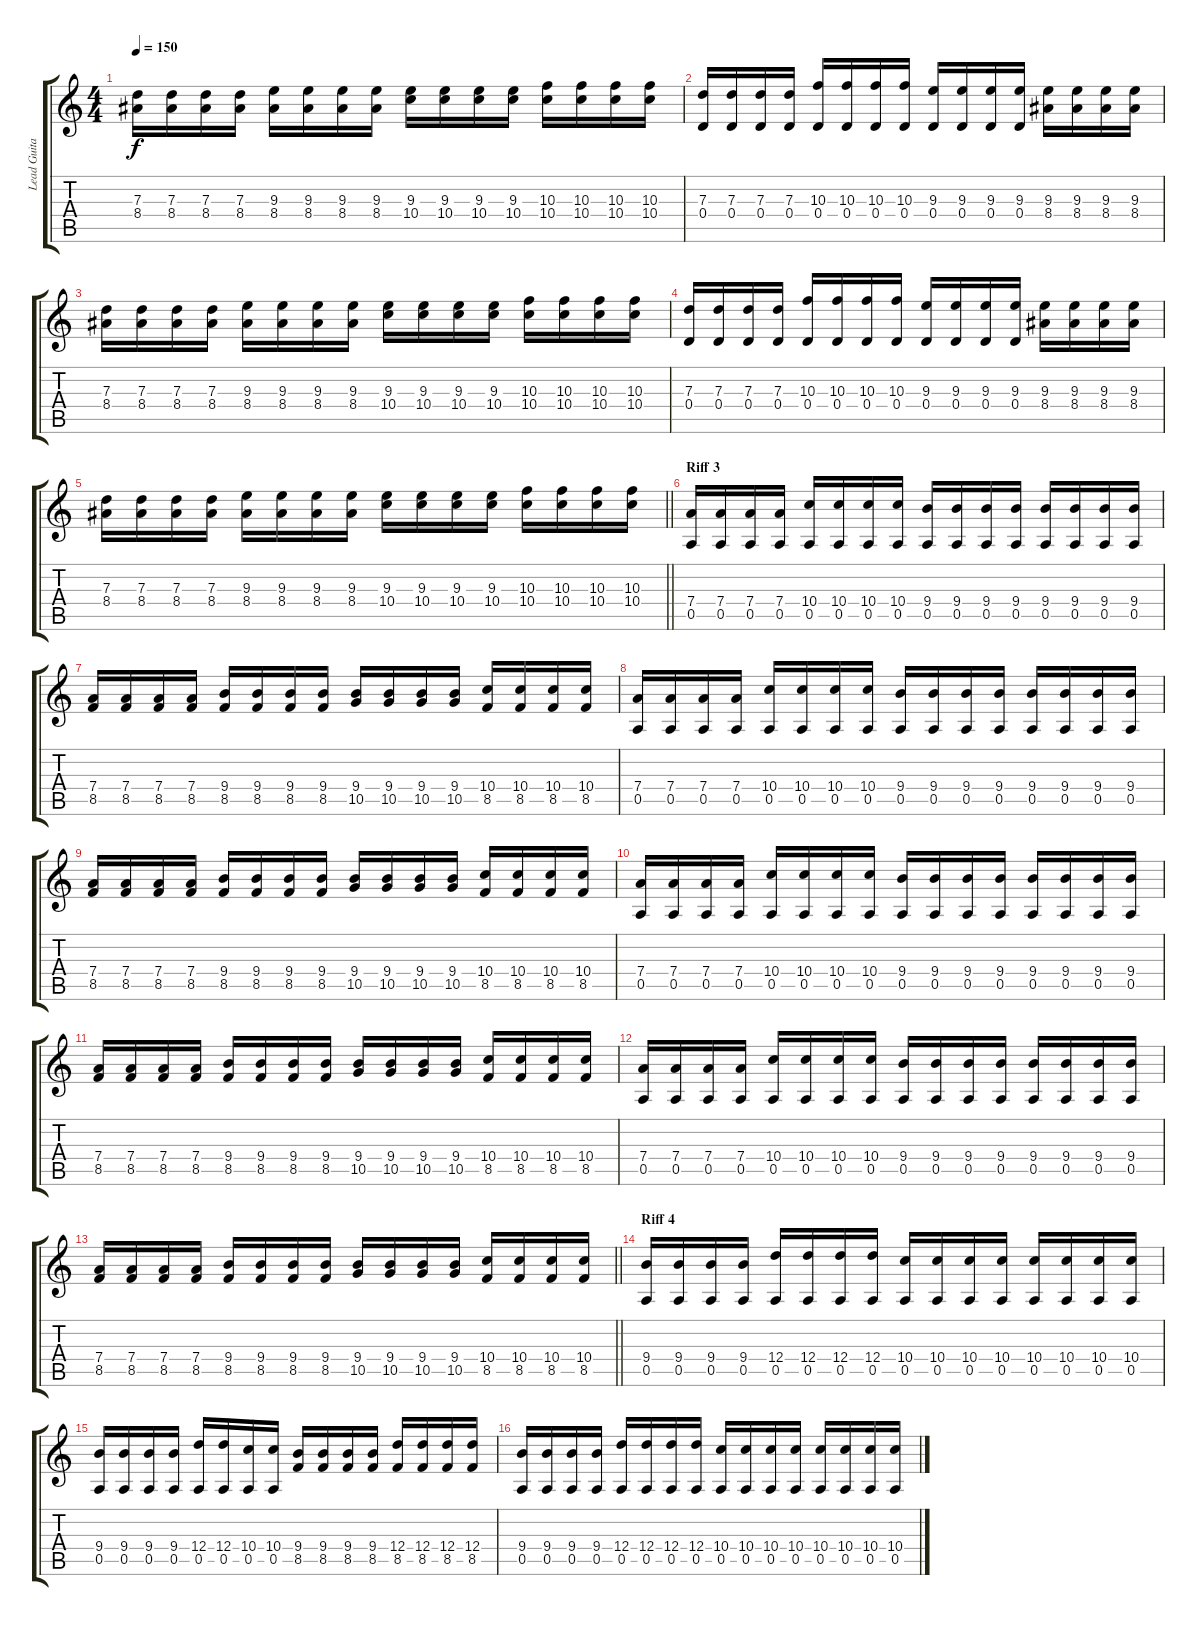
\track ("Lead Guitar" "Lead Guita") {instrument overdrivenguitar}
\staff {score tabs}
\tuning (E4 B3 G3 D3 A2 E2) {hide}
\ts (4 4)
\tempo 150
\clef g2
\ks c
(7.3 8.4).16{dy f} (7.3 8.4).16 (7.3 8.4).16 (7.3 8.4).16 (9.3 8.4).16 (9.3 8.4).16 (9.3 8.4).16 (9.3 8.4).16 (9.3 10.4).16 (9.3 10.4).16 (9.3 10.4).16 (9.3 10.4).16 (10.3 10.4).16 (10.3 10.4).16 (10.3 10.4).16 (10.3 10.4).16 |
(7.3 0.4).16 (7.3 0.4).16 (7.3 0.4).16 (7.3 0.4).16 (10.3 0.4).16 (10.3 0.4).16 (10.3 0.4).16 (10.3 0.4).16 (9.3 0.4).16 (9.3 0.4).16 (9.3 0.4).16 (9.3 0.4).16 (9.3 8.4).16 (9.3 8.4).16 (9.3 8.4).16 (9.3 8.4).16 |
(7.3 8.4).16 (7.3 8.4).16 (7.3 8.4).16 (7.3 8.4).16 (9.3 8.4).16 (9.3 8.4).16 (9.3 8.4).16 (9.3 8.4).16 (9.3 10.4).16 (9.3 10.4).16 (9.3 10.4).16 (9.3 10.4).16 (10.3 10.4).16 (10.3 10.4).16 (10.3 10.4).16 (10.3 10.4).16 |
(7.3 0.4).16 (7.3 0.4).16 (7.3 0.4).16 (7.3 0.4).16 (10.3 0.4).16 (10.3 0.4).16 (10.3 0.4).16 (10.3 0.4).16 (9.3 0.4).16 (9.3 0.4).16 (9.3 0.4).16 (9.3 0.4).16 (9.3 8.4).16 (9.3 8.4).16 (9.3 8.4).16 (9.3 8.4).16 |
\barLineRight lightlight
(7.3 8.4).16 (7.3 8.4).16 (7.3 8.4).16 (7.3 8.4).16 (9.3 8.4).16 (9.3 8.4).16 (9.3 8.4).16 (9.3 8.4).16 (9.3 10.4).16 (9.3 10.4).16 (9.3 10.4).16 (9.3 10.4).16 (10.3 10.4).16 (10.3 10.4).16 (10.3 10.4).16 (10.3 10.4).16 |
\section ("" "Riff 3")
(7.4 0.5).16 (7.4 0.5).16 (7.4 0.5).16 (7.4 0.5).16 (10.4 0.5).16 (10.4 0.5).16 (10.4 0.5).16 (10.4 0.5).16 (9.4 0.5).16 (9.4 0.5).16 (9.4 0.5).16 (9.4 0.5).16 (9.4 0.5).16 (9.4 0.5).16 (9.4 0.5).16 (9.4 0.5).16 |
(7.4 8.5).16 (7.4 8.5).16 (7.4 8.5).16 (7.4 8.5).16 (9.4 8.5).16 (9.4 8.5).16 (9.4 8.5).16 (9.4 8.5).16 (9.4 10.5).16 (9.4 10.5).16 (9.4 10.5).16 (9.4 10.5).16 (10.4 8.5).16 (10.4 8.5).16 (10.4 8.5).16 (10.4 8.5).16 |
(7.4 0.5).16 (7.4 0.5).16 (7.4 0.5).16 (7.4 0.5).16 (10.4 0.5).16 (10.4 0.5).16 (10.4 0.5).16 (10.4 0.5).16 (9.4 0.5).16 (9.4 0.5).16 (9.4 0.5).16 (9.4 0.5).16 (9.4 0.5).16 (9.4 0.5).16 (9.4 0.5).16 (9.4 0.5).16 |
(7.4 8.5).16 (7.4 8.5).16 (7.4 8.5).16 (7.4 8.5).16 (9.4 8.5).16 (9.4 8.5).16 (9.4 8.5).16 (9.4 8.5).16 (9.4 10.5).16 (9.4 10.5).16 (9.4 10.5).16 (9.4 10.5).16 (10.4 8.5).16 (10.4 8.5).16 (10.4 8.5).16 (10.4 8.5).16 |
(7.4 0.5).16 (7.4 0.5).16 (7.4 0.5).16 (7.4 0.5).16 (10.4 0.5).16 (10.4 0.5).16 (10.4 0.5).16 (10.4 0.5).16 (9.4 0.5).16 (9.4 0.5).16 (9.4 0.5).16 (9.4 0.5).16 (9.4 0.5).16 (9.4 0.5).16 (9.4 0.5).16 (9.4 0.5).16 |
(7.4 8.5).16 (7.4 8.5).16 (7.4 8.5).16 (7.4 8.5).16 (9.4 8.5).16 (9.4 8.5).16 (9.4 8.5).16 (9.4 8.5).16 (9.4 10.5).16 (9.4 10.5).16 (9.4 10.5).16 (9.4 10.5).16 (10.4 8.5).16 (10.4 8.5).16 (10.4 8.5).16 (10.4 8.5).16 |
(7.4 0.5).16 (7.4 0.5).16 (7.4 0.5).16 (7.4 0.5).16 (10.4 0.5).16 (10.4 0.5).16 (10.4 0.5).16 (10.4 0.5).16 (9.4 0.5).16 (9.4 0.5).16 (9.4 0.5).16 (9.4 0.5).16 (9.4 0.5).16 (9.4 0.5).16 (9.4 0.5).16 (9.4 0.5).16 |
\barLineRight lightlight
(7.4 8.5).16 (7.4 8.5).16 (7.4 8.5).16 (7.4 8.5).16 (9.4 8.5).16 (9.4 8.5).16 (9.4 8.5).16 (9.4 8.5).16 (9.4 10.5).16 (9.4 10.5).16 (9.4 10.5).16 (9.4 10.5).16 (10.4 8.5).16 (10.4 8.5).16 (10.4 8.5).16 (10.4 8.5).16 |
\section ("" "Riff 4")
(9.4 0.5).16 (9.4 0.5).16 (9.4 0.5).16 (9.4 0.5).16 (12.4 0.5).16 (12.4 0.5).16 (12.4 0.5).16 (12.4 0.5).16 (10.4 0.5).16 (10.4 0.5).16 (10.4 0.5).16 (10.4 0.5).16 (10.4 0.5).16 (10.4 0.5).16 (10.4 0.5).16 (10.4 0.5).16 |
(9.4 0.5).16 (9.4 0.5).16 (9.4 0.5).16 (9.4 0.5).16 (12.4 0.5).16 (12.4 0.5).16 (10.4 0.5).16 (10.4 0.5).16 (9.4 8.5).16 (9.4 8.5).16 (9.4 8.5).16 (9.4 8.5).16 (12.4 8.5).16 (12.4 8.5).16 (12.4 8.5).16 (12.4 8.5).16 |
(9.4 0.5).16 (9.4 0.5).16 (9.4 0.5).16 (9.4 0.5).16 (12.4 0.5).16 (12.4 0.5).16 (12.4 0.5).16 (12.4 0.5).16 (10.4 0.5).16 (10.4 0.5).16 (10.4 0.5).16 (10.4 0.5).16 (10.4 0.5).16 (10.4 0.5).16 (10.4 0.5).16 (10.4 0.5).16
